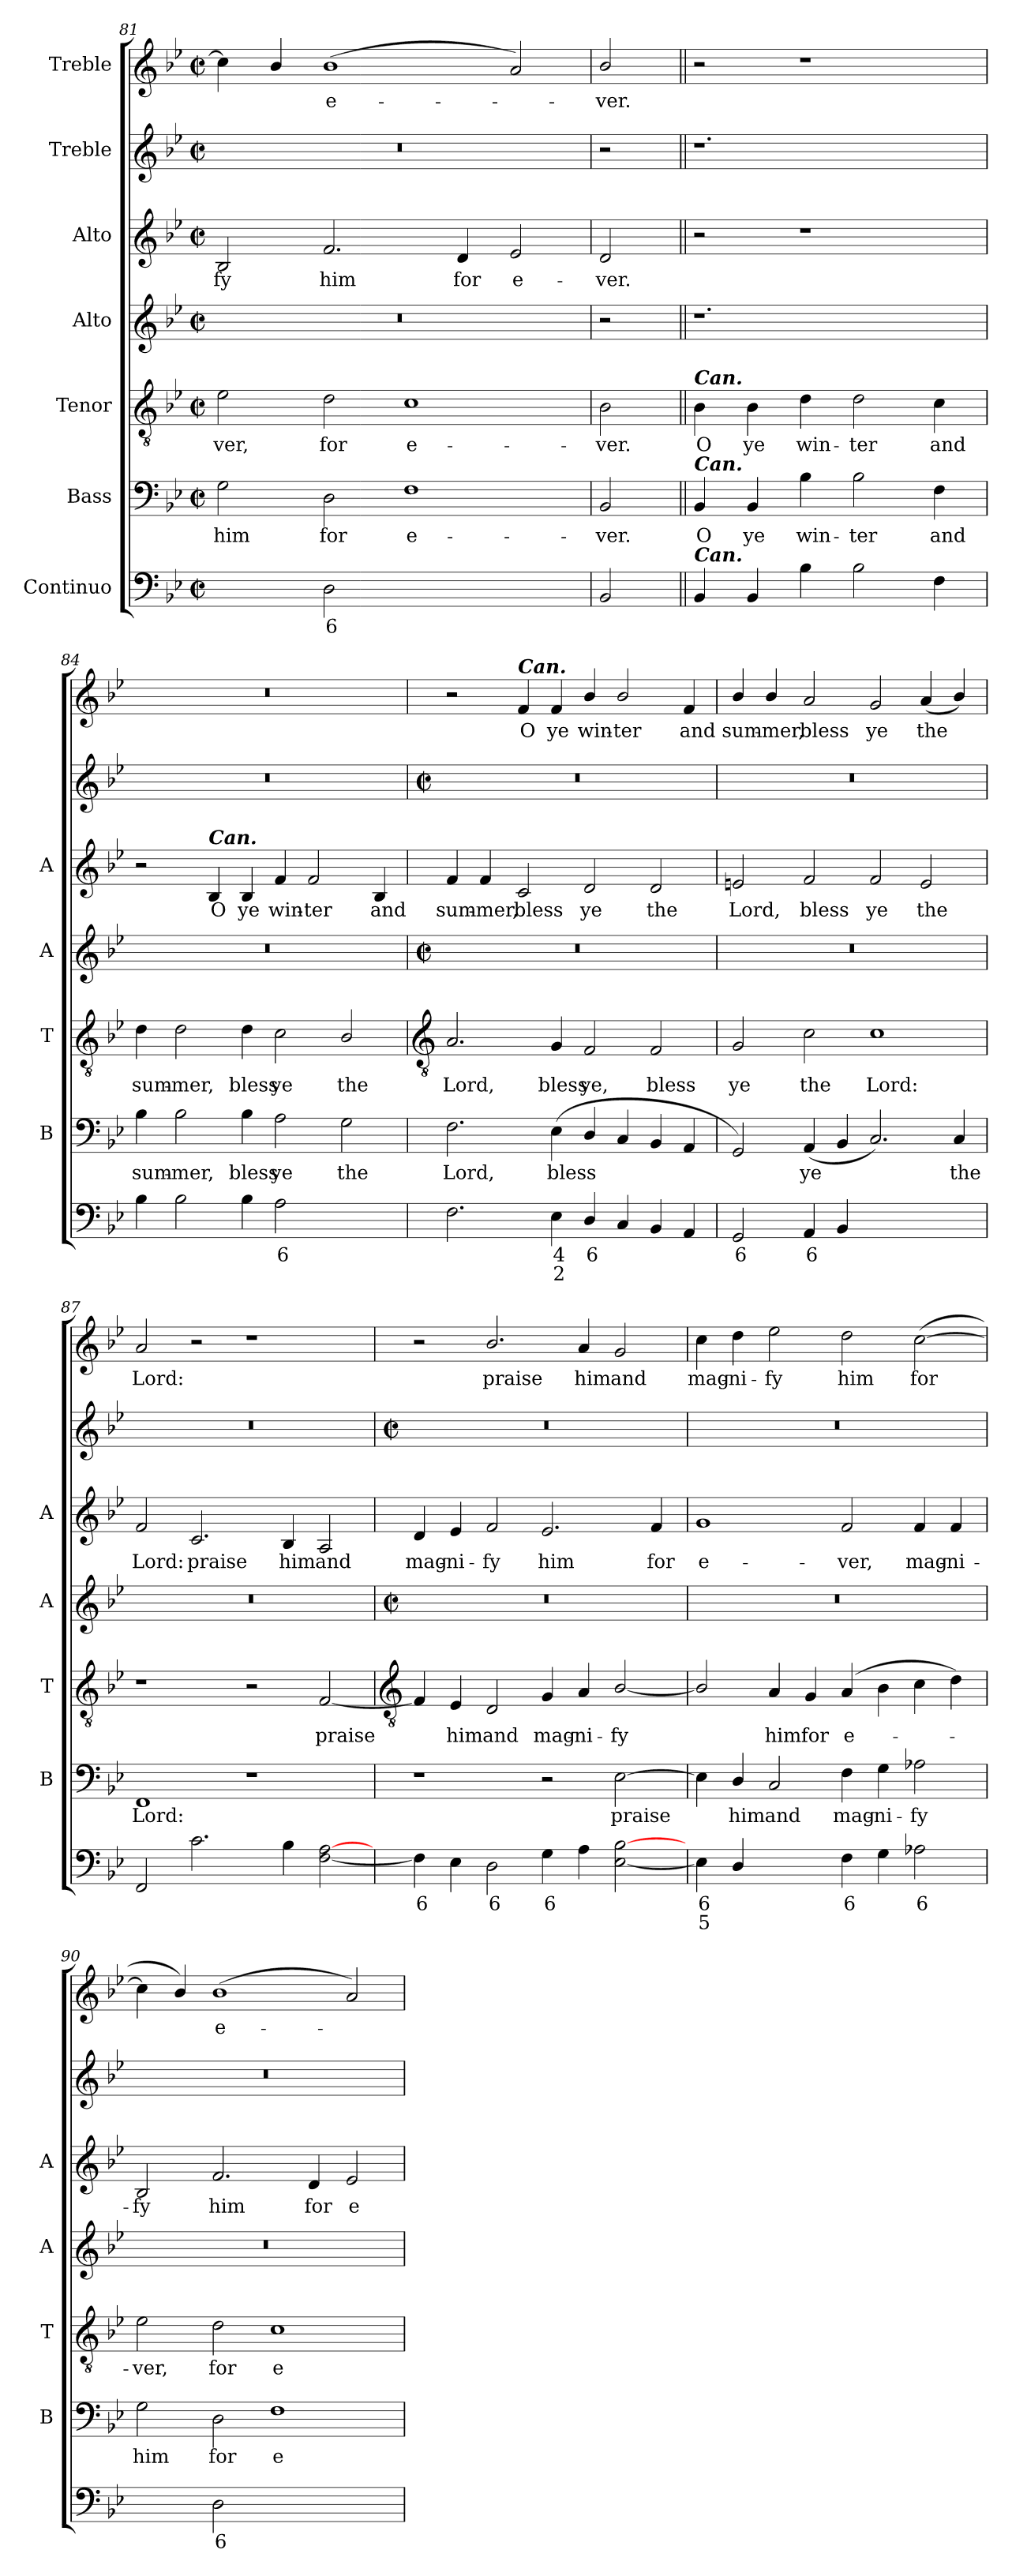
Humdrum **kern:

**kern	**text	**text	**kern	**text	**kern	**text	**kern	**kern	**text	**kern	**kern	**text
*part7	*part7	*part7	*part6	*part6	*part5	*part5	*part4	*part3	*part3	*part2	*part1	*part1
*staff7	*staff7	*staff7	*staff6	*staff6	*staff5	*staff5	*staff4	*staff3	*staff3	*staff2	*staff1	*staff1
*I"Continuo	*	*	*I"Bass	*	*I"Tenor	*	*I"Alto	*I"Alto	*	*I"Treble	*I"Treble	*
*	*	*	*I'B	*	*I'T	*	*I'A	*I'A	*	*	*	*
*clefF4	*	*	*clefF4	*	*clefGv2	*	*clefG2	*clefG2	*	*clefG2	*clefG2	*
*k[b-e-]	*	*	*k[b-e-]	*	*k[b-e-]	*	*k[b-e-]	*k[b-e-]	*	*k[b-e-]	*k[b-e-]	*
*B-:	*	*	*B-:	*	*B-:	*	*B-:	*B-:	*	*B-:	*B-:	*
*M4/2	*	*	*M4/2	*	*M4/2	*	*M4/2	*M4/2	*	*M4/2	*M4/2	*
*met(c|)	*	*	*met(c|)	*	*met(c|)	*	*met(c|)	*met(c|)	*	*met(c|)	*met(c|)	*
=81	=81	=81	=81	=81	=81	=81	=81	=81	=81	=81	=81	=81
!	!LO:LY:b	!LO:LY:b	!	!LO:LY:b	!	!LO:LY:b	!	!	!LO:LY:b	!	!	!
[4Gyy	6	4	2G	him	2e-	ver,	0r	2B-	-fy	0r	4cc]	.
!	!	!LO:LY:b	!	!	!	!	!	!	!	!	!	!
4Gyy]	.	3	.	.	.	.	.	.	.	.	4b-/	.
!	!LO:LY:b	!	!	!LO:LY:b	!	!LO:LY:b	!	!	!LO:LY:b	!	!	!LO:LY:b
2D	6	.	2D	for	2d	for	.	2.f	him	.	(<1b-	e-
!	!LO:LY:b	!	!	!LO:LY:b	!	!LO:LY:b	!	!	!	!	!	!
[2Fyy	4	.	1F	e-	1c	e-	.	.	.	.	.	.
!	!	!	!	!	!	!	!	!	!LO:LY:b	!	!	!
.	.	.	.	.	.	.	.	4d	for	.	.	.
!	!LO:LY:b	!	!	!	!	!	!	!	!LO:LY:b	!	!	!
2Fyy]	3	.	.	.	.	.	.	2e-	e-	.	2a)	.
=82	=82	=82	=82	=82	=82	=82	=82	=82	=82	=82	=82	=82
!	!	!	!	!LO:LY:b	!	!LO:LY:b	!	!	!LO:LY:b	!	!	!LO:LY:b
2BB-	.	.	2BB-	-ver.	2B-	-ver.	2r	2d	-ver.	2r	2b-/	ver.
=83||	=83||	=83||	=83||	=83||	=83||	=83||	=83||	=83||	=83||	=83||	=83||	=83||
!	!	!	!	!	!LO:TX:a:Bi:t=Can.	!	!	!	!	!	!	!
!	!	!	!LO:TX:a:Bi:t=Can.	!	!	!	!	!	!	!	!	!
!LO:TX:a:Bi:t=Can.	!	!	!	!	!	!	!	!	!	!	!	!
!	!	!	!	!LO:LY:b	!	!LO:LY:b	!	!	!	!	!	!
4BB-	.	.	4BB-	O	4B-	O	1.r	2r	.	1.r	2r	.
!	!	!	!	!LO:LY:b	!	!LO:LY:b	!	!	!	!	!	!
4BB-	.	.	4BB-	ye	4B-	ye	.	.	.	.	.	.
!	!	!	!	!LO:LY:b	!	!LO:LY:b	!	!	!	!	!	!
4B-	.	.	4B-	win-	4d	win-	.	1r	.	.	1r	.
!	!	!	!	!LO:LY:b	!	!LO:LY:b	!	!	!	!	!	!
2B-	.	.	2B-	-ter	2d	-ter	.	.	.	.	.	.
!	!	!	!	!LO:LY:b	!	!LO:LY:b	!	!	!	!	!	!
4F	.	.	4F	and	4c	and	.	.	.	.	.	.
=84	=84	=84	=84	=84	=84	=84	=84	=84	=84	=84	=84	=84
!	!	!	!	!LO:LY:b	!	!LO:LY:b	!	!	!	!	!	!
4B-	.	.	4B-	sum-	4d	sum-	0r	2r	.	0r	0r	.
!	!	!	!	!LO:LY:b	!	!LO:LY:b	!	!	!	!	!	!
2B-	.	.	2B-	-mer,	2d	-mer,	.	.	.	.	.	.
!	!	!	!	!	!	!	!	!LO:TX:a:Bi:t=Can.	!	!	!	!
!	!	!	!	!	!	!	!	!	!LO:LY:b	!	!	!
.	.	.	.	.	.	.	.	4B-	O	.	.	.
!	!	!	!	!LO:LY:b	!	!LO:LY:b	!	!	!LO:LY:b	!	!	!
4B-	.	.	4B-	bless	4d	bless	.	4B-	ye	.	.	.
!	!LO:LY:b	!	!	!LO:LY:b	!	!LO:LY:b	!	!	!LO:LY:b	!	!	!
2A	6	.	2A	ye	2c	ye	.	4f	win-	.	.	.
!	!	!	!	!	!	!	!	!	!LO:LY:b	!	!	!
.	.	.	.	.	.	.	.	2f	-ter	.	.	.
!	!LO:LY:b	!	!	!LO:LY:b	!	!LO:LY:b	!	!	!	!	!	!
[4Gyy	7	.	2G	the	2B-/	the	.	.	.	.	.	.
!	!LO:LY:b	!	!	!	!	!	!	!	!LO:LY:b	!	!	!
4Gyy]	6	.	.	.	.	.	.	4B-	and	.	.	.
!!LO:LB:g=z
=85	=85	=85	=85	=85	=85	=85	=85	=85	=85	=85	=85	=85
*	*	*	*	*	*clefGv2	*	*	*	*	*	*	*
*	*	*	*	*	*	*	*M4/2	*	*	*M4/2	*	*
*	*	*	*	*	*	*	*met(c|)	*	*	*met(c|)	*	*
!	!	!	!	!LO:LY:b	!	!LO:LY:b	!	!	!LO:LY:b	!	!	!
2.F	.	.	2.F	Lord,	2.A	Lord,	0r	4f	sum-	0r	2r	.
!	!	!	!	!	!	!	!	!	!LO:LY:b	!	!	!
.	.	.	.	.	.	.	.	4f	-mer,	.	.	.
!	!	!	!	!	!	!	!	!	!	!	!LO:TX:a:Bi:t=Can.	!
!	!	!	!	!	!	!	!	!	!LO:LY:b	!	!	!LO:LY:b
.	.	.	.	.	.	.	.	2c	bless	.	4f	O
!	!LO:LY:b	!LO:LY:b	!	!LO:LY:b	!	!LO:LY:b	!	!	!	!	!	!LO:LY:b
4E-	4	2	(<4E-	bless	4G	bless	.	.	.	.	4f	ye
!	!LO:LY:b	!	!	!	!	!LO:LY:b	!	!	!LO:LY:b	!	!	!LO:LY:b
4D/	6	.	4D/	.	2F	ye,	.	2d	ye	.	4b-/	win-
!	!	!	!	!	!	!	!	!	!	!	!	!LO:LY:b
4C	.	.	4C	.	.	.	.	.	.	.	2b-/	-ter
!	!	!	!	!	!	!LO:LY:b	!	!	!LO:LY:b	!	!	!
4BB-	.	.	4BB-	.	2F	bless	.	2d	the	.	.	.
!	!	!	!	!	!	!	!	!	!	!	!	!LO:LY:b
4AA	.	.	4AA	.	.	.	.	.	.	.	4f	and
=86	=86	=86	=86	=86	=86	=86	=86	=86	=86	=86	=86	=86
!	!LO:LY:b	!	!	!	!	!LO:LY:b	!	!	!LO:LY:b	!	!	!LO:LY:b
2GG	6	.	2GG)	.	2G	ye	0r	2en	Lord,	0r	4b-/	sum-
!	!	!	!	!	!	!	!	!	!	!	!	!LO:LY:b
.	.	.	.	.	.	.	.	.	.	.	4b-/	-mer,
!	!LO:LY:b	!	!	!LO:LY:b	!	!LO:LY:b	!	!	!LO:LY:b	!	!	!LO:LY:b
4AA	6	.	(<4AA	ye	2c	the	.	2f	bless	.	2a	bless
4BB-	.	.	4BB-	.	.	.	.	.	.	.	.	.
!	!LO:LY:b	!	!	!	!	!LO:LY:b	!	!	!LO:LY:b	!	!	!LO:LY:b
[2Cyy	4	.	2.C)	.	1c	Lord:	.	2f	ye	.	2g	ye
!	!LO:LY:b	!	!	!	!	!	!	!	!LO:LY:b	!	!	!LO:LY:b
2Cyy]	3	.	.	.	.	.	.	2e	the	.	(<4a	the
!	!	!	!	!LO:LY:b	!	!	!	!	!	!	!	!
.	.	.	4C	the	.	.	.	.	.	.	4b-/)	.
=87	=87	=87	=87	=87	=87	=87	=87	=87	=87	=87	=87	=87
!	!	!	!	!LO:LY:b	!	!	!	!	!LO:LY:b	!	!	!LO:LY:b
2FF	.	.	1FF	Lord:	1r	.	0r	2f	Lord:	0r	2a	Lord:
!	!	!	!	!	!	!	!	!	!LO:LY:b	!	!	!
2.c	.	.	.	.	.	.	.	2.c	praise	.	2r	.
.	.	.	1r	.	2r	.	.	.	.	.	1r	.
!	!	!	!	!	!	!	!	!	!LO:LY:b	!	!	!
4B-	.	.	.	.	.	.	.	4B-	him	.	.	.
!	!	!	!	!	!	!LO:LY:b	!	!	!LO:LY:b	!	!	!
[2F [2A	.	.	.	.	[2F	praise	.	2A	and	.	.	.
!!LO:LB:g=z
=88	=88	=88	=88	=88	=88	=88	=88	=88	=88	=88	=88	=88
*	*	*	*	*	*clefGv2	*	*	*	*	*	*	*
*	*	*	*	*	*	*	*M4/2	*	*	*M4/2	*	*
*	*	*	*	*	*	*	*met(c|)	*	*	*met(c|)	*	*
!	!LO:LY:b	!	!	!	!	!	!	!	!LO:LY:b	!	!	!
4F]	6	.	1r	.	4F]	.	0r	4d	mag-	0r	2r	.
!	!	!	!	!	!	!LO:LY:b	!	!	!LO:LY:b	!	!	!
4E-	.	.	.	.	4E-	him	.	4e-	-ni-	.	.	.
!	!LO:LY:b	!	!	!	!	!LO:LY:b	!	!	!LO:LY:b	!	!	!LO:LY:b
2D	6	.	.	.	2D	and	.	2f	-fy	.	2.b-/	praise
!	!LO:LY:b	!	!	!	!	!LO:LY:b	!	!	!LO:LY:b	!	!	!
4G	6	.	2r	.	4G	mag-	.	2.e-	him	.	.	.
!	!	!	!	!	!	!LO:LY:b	!	!	!	!	!	!LO:LY:b
4A	.	.	.	.	4A	-ni-	.	.	.	.	4a	him
!	!	!	!	!LO:LY:b	!	!LO:LY:b	!	!	!	!	!	!LO:LY:b
[2E- [2B-	.	.	[2E-	praise	[2B-/	-fy	.	.	.	.	2g	and
!	!	!	!	!	!	!	!	!	!LO:LY:b	!	!	!
.	.	.	.	.	.	.	.	4f	for	.	.	.
=89	=89	=89	=89	=89	=89	=89	=89	=89	=89	=89	=89	=89
!	!LO:LY:b	!LO:LY:b	!	!	!	!	!	!	!LO:LY:b	!	!	!LO:LY:b
4E-]	6	5	4E-]	.	2B-/]	.	0r	1g	e-	0r	4cc	mag-
!	!	!	!	!LO:LY:b	!	!	!	!	!	!	!	!LO:LY:b
4D/	.	.	4D/	him	.	.	.	.	.	.	4dd	-ni-
!	!LO:LY:b	!	!	!LO:LY:b	!	!LO:LY:b	!	!	!	!	!	!LO:LY:b
[4Cyy	6	.	2C	and	4A	him	.	.	.	.	2ee-	-fy
!	!LO:LY:b	!	!	!	!	!LO:LY:b	!	!	!	!	!	!
4Cyy]	5	.	.	.	4G	for	.	.	.	.	.	.
!	!LO:LY:b	!	!	!LO:LY:b	!	!LO:LY:b	!	!	!LO:LY:b	!	!	!LO:LY:b
4F	6	.	4F	mag-	(>4A	e-	.	2f	-ver,	.	2dd	him
!	!	!	!	!LO:LY:b	!	!	!	!	!	!	!	!
4G	.	.	4G	-ni-	4B-	.	.	.	.	.	.	.
!	!LO:LY:b	!	!	!LO:LY:b	!	!	!	!	!LO:LY:b	!	!	!LO:LY:b
2A-X	6	.	2A-X	-fy	4c	.	.	4f	mag-	.	(>[2cc	for
!	!	!	!	!	!	!	!	!	!LO:LY:b	!	!	!
.	.	.	.	.	4d)	.	.	4f	-ni-	.	.	.
=90	=90	=90	=90	=90	=90	=90	=90	=90	=90	=90	=90	=90
!	!LO:LY:b	!LO:LY:b	!	!LO:LY:b	!	!LO:LY:b	!	!	!LO:LY:b	!	!	!
[4Gyy	6	4	2G	him	2e-	ver,	0r	2B-	-fy	0r	4cc]	.
!	!	!LO:LY:b	!	!	!	!	!	!	!	!	!	!
4Gyy]	.	3	.	.	.	.	.	.	.	.	4b-/)	.
!	!LO:LY:b	!	!	!LO:LY:b	!	!LO:LY:b	!	!	!LO:LY:b	!	!	!LO:LY:b
2D	6	.	2D	for	2d	for	.	2.f	him	.	(<1b-	e-
!	!LO:LY:b	!	!	!LO:LY:b	!	!LO:LY:b	!	!	!	!	!	!
[2Fyy	4	.	1F	e-	1c	e-	.	.	.	.	.	.
!	!	!	!	!	!	!	!	!	!LO:LY:b	!	!	!
.	.	.	.	.	.	.	.	4d	for	.	.	.
!	!LO:LY:b	!	!	!	!	!	!	!	!LO:LY:b	!	!	!
2Fyy]	3	.	.	.	.	.	.	2e-	e-	.	2a)	.
=	=	=	=	=	=	=	=	=	=	=	=	=
*-	*-	*-	*-	*-	*-	*-	*-	*-	*-	*-	*-	*-
